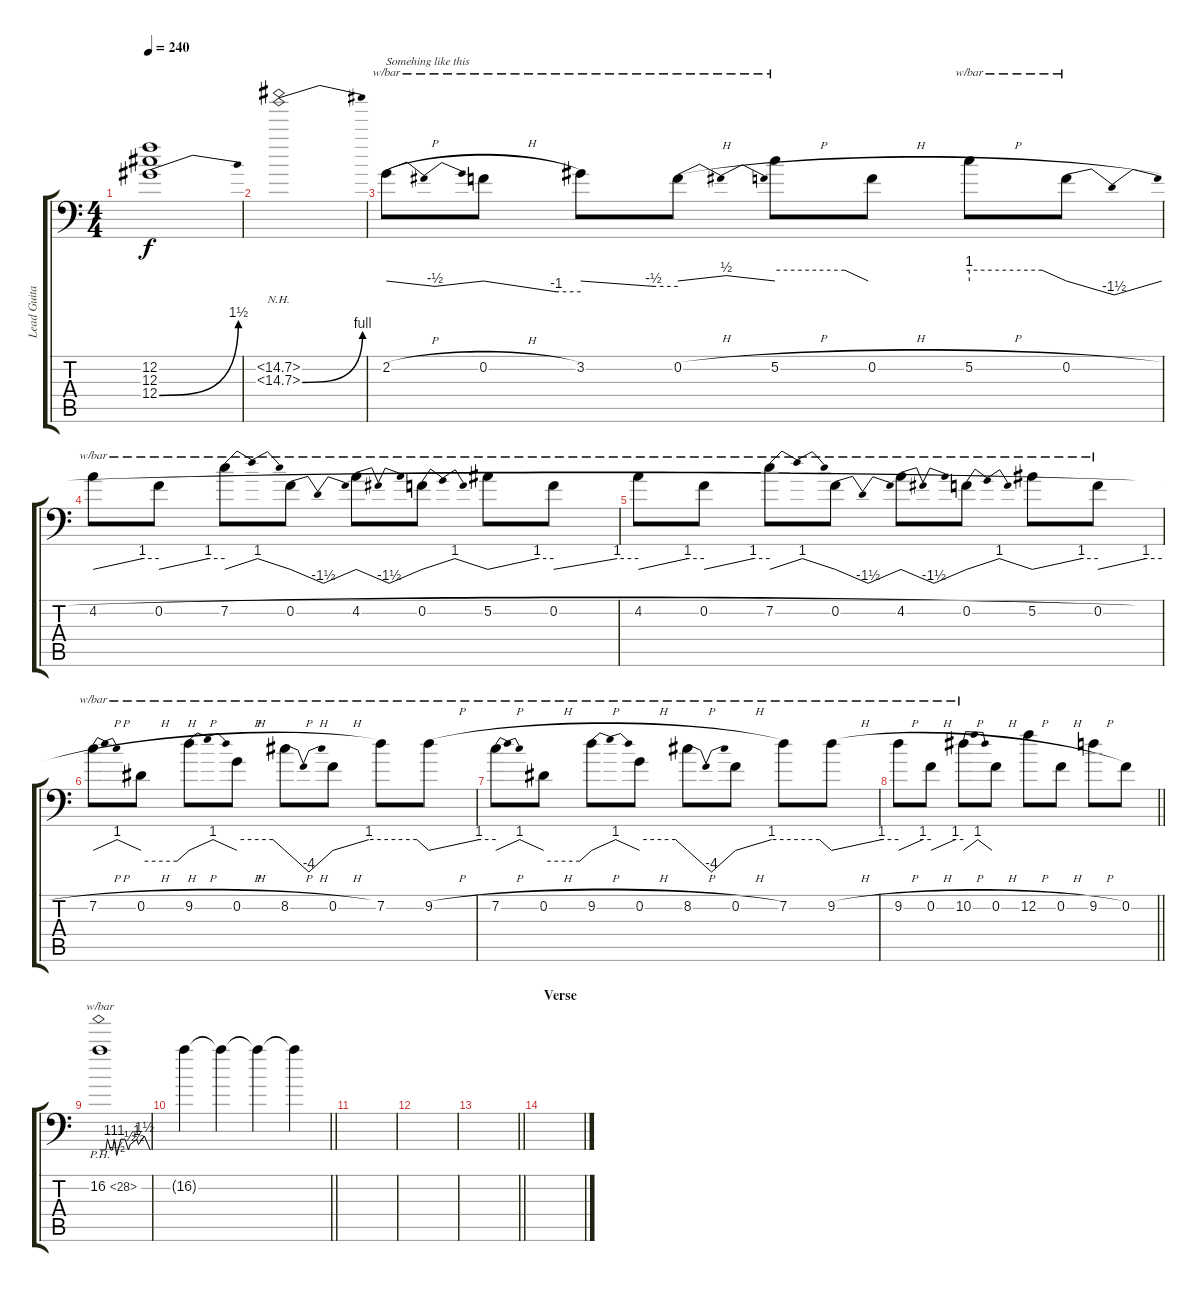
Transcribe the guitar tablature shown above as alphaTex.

\track ("Lead Guitar (Patt)" "Lead Guita") {instrument distortionguitar}
\staff {score tabs}
\tuning (Bb3 F3 Db3 Ab2 Eb2 Bb1) {hide}
\ts (4 4)
\tempo 240
\clef f4
\ks c
(12.2 12.3 12.4{be (bend 0 0 60 6)}).1{dy f} |
(15.2{nh} 15.3{be (bend 0 0 60 4) nh}).1 |
2.2{h}.8{tbe (dip default 0 0 30 -2 60 0) txt "Somehing like this"} 0.2{h}.8{tbe (custom default 0 0 45 -4 60 -4)} 3.2.8{tbe (custom default 0 0 45 -2 60 -2)} 0.2{h}.8{tbe (dip default 0 0 30 2 60 0)} 5.2{h}.8{tbe (custom default 0 4 45 4 60 0)} 0.2{h}.8 5.2{h}.8{tbe (custom default 0 4 45 4 60 0)} 0.2{h}.8{tbe (dip default 0 0 30 -6 60 0)} |
4.2{h}.8{tbe (custom default 0 0 45 4 60 4)} 0.2{h}.8{tbe (custom default 0 0 45 4 60 4)} 7.2{h}.8{tbe (dip default 0 0 30 4 60 0)} 0.2{h}.8{tbe (dip default 0 0 30 -6 60 0)} 4.2{h}.8{tbe (dip default 0 0 30 -6 60 0)} 0.2{h}.8{tbe (dip default 0 0 30 4 60 0)} 5.2{h}.8{tbe (custom default 0 0 45 4 60 4)} 0.2{h}.8{tbe (custom default 0 0 45 4 60 4)} |
4.2{h}.8{tbe (custom default 0 0 45 4 60 4)} 0.2{h}.8{tbe (custom default 0 0 45 4 60 4)} 7.2{h}.8{tbe (dip default 0 0 30 4 60 0)} 0.2{h}.8{tbe (dip default 0 0 30 -6 60 0)} 4.2{h}.8{tbe (dip default 0 0 30 -6 60 0)} 0.2{h}.8{tbe (dip default 0 0 30 4 60 0)} 5.2{h}.8{tbe (custom default 0 0 45 4 60 4)} 0.2{h}.8{tbe (custom default 0 0 45 4 60 4)} |
7.2{h}.8{tbe (dip default 0 0 30 4 60 0)} 0.2{h}.8{tbe (custom default 0 -4 45 -4 60 0)} 9.2{h}.8{tbe (dip default 0 0 30 4 60 0)} 0.2{h}.8{tbe (custom default 0 4 45 4 60 0)} 8.2{h}.8{tbe (dip default 0 0 30 -16 60 0)} 0.2{h}.8{tbe (custom default 0 0 45 4 60 4)} 7.2.8{tbe (custom default 0 4 45 4 60 0)} 9.2{h}.8{tbe (custom default 0 0 45 4 60 4)} |
7.2{h}.8{tbe (dip default 0 0 30 4 60 0)} 0.2{h}.8{tbe (custom default 0 -4 45 -4 60 0)} 9.2{h}.8{tbe (dip default 0 0 30 4 60 0)} 0.2{h}.8{tbe (custom default 0 4 45 4 60 0)} 8.2{h}.8{tbe (dip default 0 0 30 -16 60 0)} 0.2{h}.8{tbe (custom default 0 0 45 4 60 4)} 7.2.8{tbe (custom default 0 4 45 4 60 0)} 9.2{h}.8{tbe (custom default 0 0 45 4 60 4)} |
\barLineRight lightlight
9.2{h}.8{tbe (custom default 0 0 45 4 60 4)} 0.2{h}.8{tbe (custom default 0 0 45 4 60 4)} 10.2{h}.8{tbe (dip default 0 0 30 4 60 0)} 0.2{h}.8 12.2{h}.8 0.2{h}.8 9.2{h}.8 0.2.8 |
\section ("" "")
16.2{ph 12}.1{tbe (custom default 0 0 7 0 9 4 13 0 15 0 17 4 20 -2 25 4 30 4 34 0 36 2 44 4 46 2 53 6 60 0)} |
\barLineRight lightlight
16.2{t}.4 16.2{t}.4 16.2{t}.4 16.2{t}.4 |
|
|
\barLineRight lightlight
|
\section ("" "Verse")
